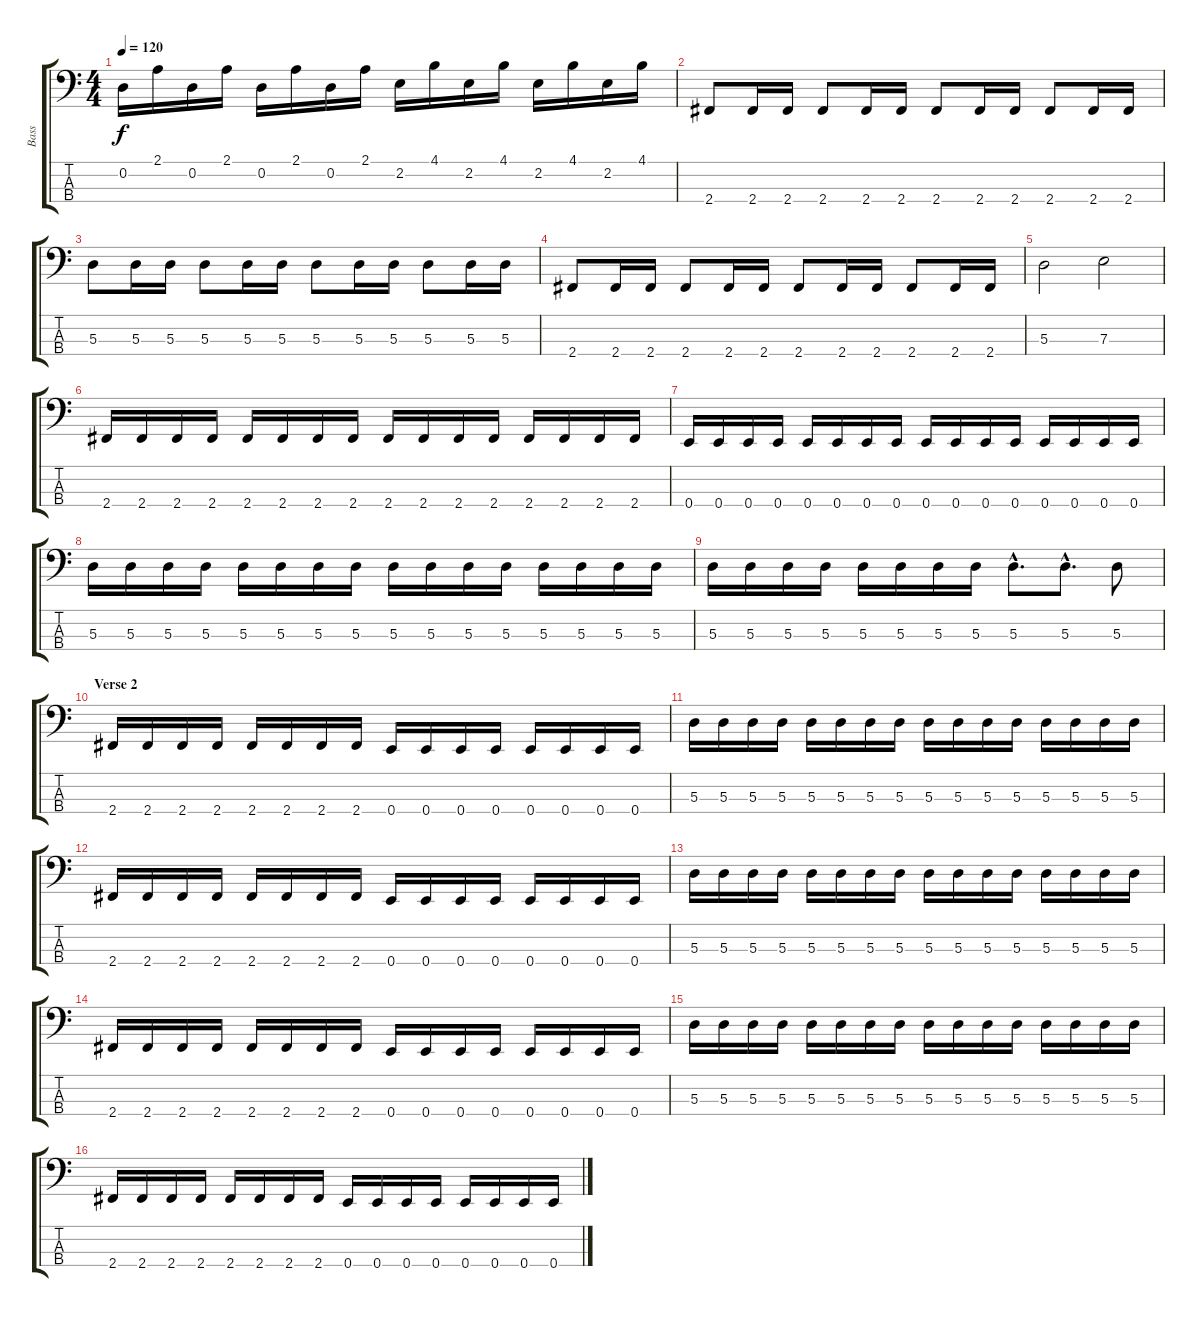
\track ("Bass" "Bass") {instrument electricbasspick}
\staff {score tabs}
\tuning (G2 D2 A1 E1) {hide}
\ts (4 4)
\tempo 120
\clef f4
\ks c
0.2.16{dy f} 2.1.16 0.2.16 2.1.16 0.2.16 2.1.16 0.2.16 2.1.16 2.2.16 4.1.16 2.2.16 4.1.16 2.2.16 4.1.16 2.2.16 4.1.16 |
2.4.8 2.4.16 2.4.16 2.4.8 2.4.16 2.4.16 2.4.8 2.4.16 2.4.16 2.4.8 2.4.16 2.4.16 |
5.3.8 5.3.16 5.3.16 5.3.8 5.3.16 5.3.16 5.3.8 5.3.16 5.3.16 5.3.8 5.3.16 5.3.16 |
2.4.8 2.4.16 2.4.16 2.4.8 2.4.16 2.4.16 2.4.8 2.4.16 2.4.16 2.4.8 2.4.16 2.4.16 |
\section ("" "")
5.3.2 7.3.2 |
2.4.16 2.4.16 2.4.16 2.4.16 2.4.16 2.4.16 2.4.16 2.4.16 2.4.16 2.4.16 2.4.16 2.4.16 2.4.16 2.4.16 2.4.16 2.4.16 |
0.4.16 0.4.16 0.4.16 0.4.16 0.4.16 0.4.16 0.4.16 0.4.16 0.4.16 0.4.16 0.4.16 0.4.16 0.4.16 0.4.16 0.4.16 0.4.16 |
5.3.16 5.3.16 5.3.16 5.3.16 5.3.16 5.3.16 5.3.16 5.3.16 5.3.16 5.3.16 5.3.16 5.3.16 5.3.16 5.3.16 5.3.16 5.3.16 |
5.3.16 5.3.16 5.3.16 5.3.16 5.3.16 5.3.16 5.3.16 5.3.16 5.3{hac}.8{d} 5.3{hac}.8{d} 5.3.8 |
\section ("" "Verse 2")
2.4.16 2.4.16 2.4.16 2.4.16 2.4.16 2.4.16 2.4.16 2.4.16 0.4.16 0.4.16 0.4.16 0.4.16 0.4.16 0.4.16 0.4.16 0.4.16 |
5.3.16 5.3.16 5.3.16 5.3.16 5.3.16 5.3.16 5.3.16 5.3.16 5.3.16 5.3.16 5.3.16 5.3.16 5.3.16 5.3.16 5.3.16 5.3.16 |
2.4.16 2.4.16 2.4.16 2.4.16 2.4.16 2.4.16 2.4.16 2.4.16 0.4.16 0.4.16 0.4.16 0.4.16 0.4.16 0.4.16 0.4.16 0.4.16 |
5.3.16 5.3.16 5.3.16 5.3.16 5.3.16 5.3.16 5.3.16 5.3.16 5.3.16 5.3.16 5.3.16 5.3.16 5.3.16 5.3.16 5.3.16 5.3.16 |
2.4.16 2.4.16 2.4.16 2.4.16 2.4.16 2.4.16 2.4.16 2.4.16 0.4.16 0.4.16 0.4.16 0.4.16 0.4.16 0.4.16 0.4.16 0.4.16 |
5.3.16 5.3.16 5.3.16 5.3.16 5.3.16 5.3.16 5.3.16 5.3.16 5.3.16 5.3.16 5.3.16 5.3.16 5.3.16 5.3.16 5.3.16 5.3.16 |
2.4.16 2.4.16 2.4.16 2.4.16 2.4.16 2.4.16 2.4.16 2.4.16 0.4.16 0.4.16 0.4.16 0.4.16 0.4.16 0.4.16 0.4.16 0.4.16
